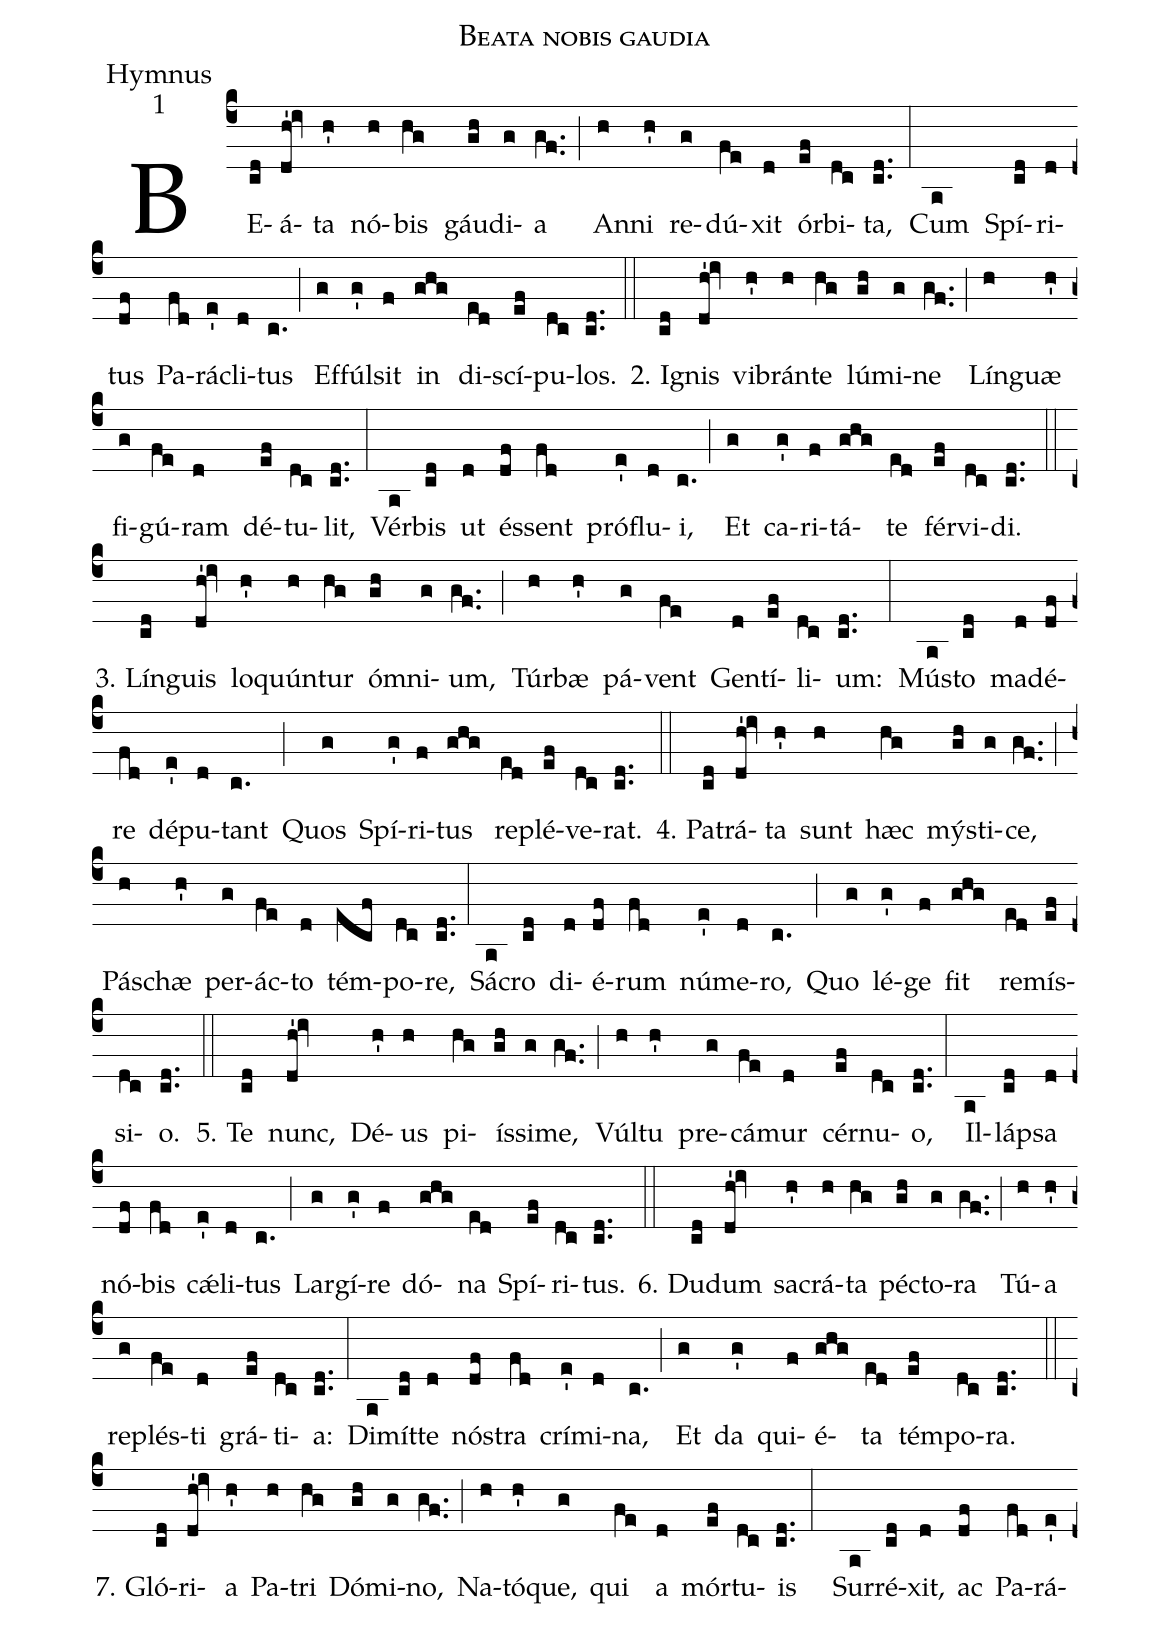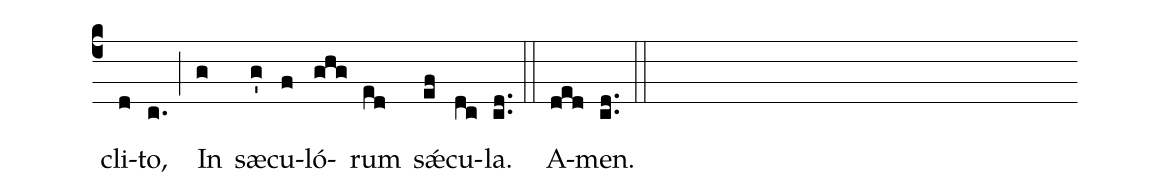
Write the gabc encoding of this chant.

name:Beata nobis gaudia;
office-part:Hymnus;
mode:1;
%%
(c4)BE(cd)á(dh'!iv)ta(h') nó(h)bis(hg) gáu(gh)di(g)a(gf..) (;)
An(h)ni(h') re(g)dú(fe)xit(d) ór(ef)bi(dc)ta,(cd..) (:)
Cum(a) Spí(cd)ri(d)tus(df) Pa(fd)rá(e')cli(d)tus(c.) (;)
Ef(g)fúl(g')sit(f) in(ghg) di(ed)scí(ef)pu(dc)los.(cd..) (::)

2. I(cd)gnis(dh'!iv) vi(h')brán(h)te(hg) lú(gh)mi(g)ne(gf..) (;)
Lín(h)guæ(h') fi(g)gú(fe)ram(d) dé(ef)tu(dc)lit,(cd..) (:)
Vér(a)bis(cd) ut(d) és(df)sent(fd) pró(e')flu(d)i,(c.) (;)
Et(g) ca(g')ri(f)tá(ghg)te(ed) fér(ef)vi(dc)di.(cd..) (::)

3. Lín(cd)guis(dh'!iv) lo(h')quún(h)tur(hg) óm(gh)ni(g)um,(gf..) (;)
Túr(h)bæ(h') pá(g)vent(fe) Gen(d)tí(ef)li(dc)um:(cd..) (:)
Mús(a)to(cd) ma(d)dé(df)re(fd) dé(e')pu(d)tant(c.) (;)
Quos(g) Spí(g')ri(f)tus(ghg) re(ed)plé(ef)ve(dc)rat.(cd..) (::)

4. Pa(cd)trá(dh'!iv)ta(h') sunt(h) hæc(hg) mýs(gh)ti(g)ce,(gf..) (;)
Pás(h)chæ(h') per(g)ác(fe)to(d) tém(ecf)po(dc)re,(cd..) (:)
Sá(a)cro(cd) di(d)é(df)rum(fd) nú(e')me(d)ro,(c.) (;)
Quo(g) lé(g')ge(f) fit(ghg) re(ed)mís(ef)si(dc)o.(cd..) (::)

5. Te(cd) nunc,(dh'!iv) Dé(h')us(h) pi(hg)ís(gh)si(g)me,(gf..) (;)
Vúl(h)tu(h') pre(g)cá(fe)mur(d) cér(ef)nu(dc)o,(cd..) (:)
Il(a)láp(cd)sa(d) nó(df)bis(fd) c<sp>'ae</sp>(e')li(d)tus(c.) (;)
Lar(g)gí(g')re(f) dó(ghg)na(ed) Spí(ef)ri(dc)tus.(cd..) (::)

6. Du(cd)dum(dh'!iv) sa(h')crá(h)ta(hg) péc(gh)to(g)ra(gf..) (;)
Tú(h)a(h') re(g)plés(fe)ti(d) grá(ef)ti(dc)a:(cd..) (:)
Di(a)mít(cd)te(d) nós(df)tra(fd) crí(e')mi(d)na,(c.) (;)
Et(g) da(g') qui(f)é(ghg)ta(ed) tém(ef)po(dc)ra.(cd..) (::)

7. Gló(cd)ri(dh'!iv)a(h') Pa(h)tri(hg) Dó(gh)mi(g)no,(gf..) (;)
Na(h)tó(h')que,(g) qui(fe) a(d) mór(ef)tu(dc)is(cd..:)
Sur(a)ré(cd)xit,(d) ac(df) Pa(fd)rá(e')cli(d)to,(c.) (;)
In(g) sæ(g')cu(f)ló(ghg)rum(ed) s<sp>'ae</sp>(ef)cu(dc)la.(cd..) (::)
A(ded)men.(cd..) (::)
